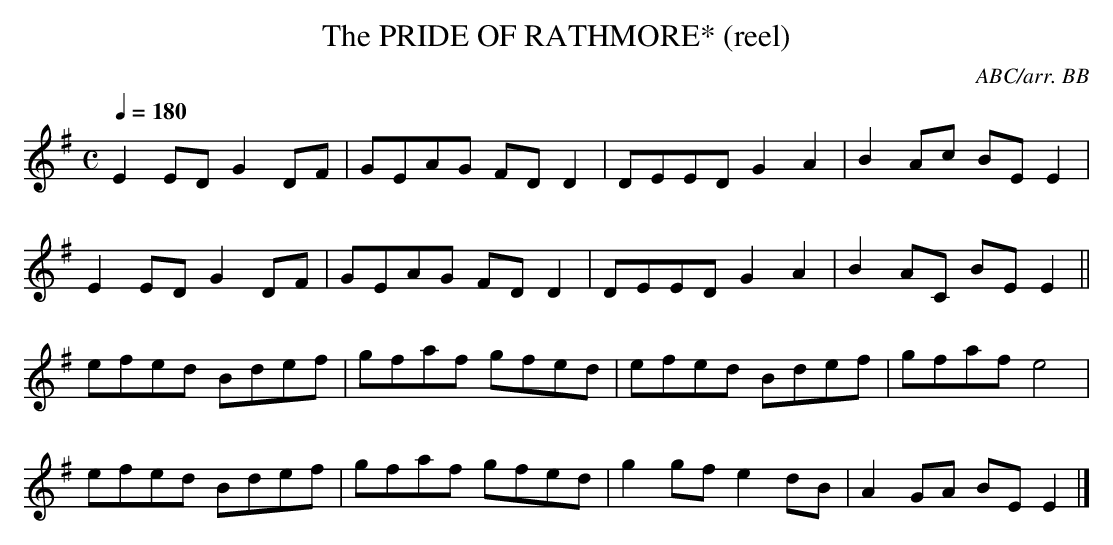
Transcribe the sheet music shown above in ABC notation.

X:1
T:PRIDE OF RATHMORE* (reel), The
C:ABC/arr. BB
L:1/8
M:C
Q:1/4=180
K:Em
E2ED G2DF|GEAG FDD2|DEED G2A2|B2Ac BEE2|
E2ED G2DF|GEAG FDD2|DEED G2A2|B2AC BEE2||
efed Bdef|gfaf gfed|efed Bdef|gfaf e4|
efed Bdef|gfaf gfed|g2gf e2dB|A2GA BEE2|]
